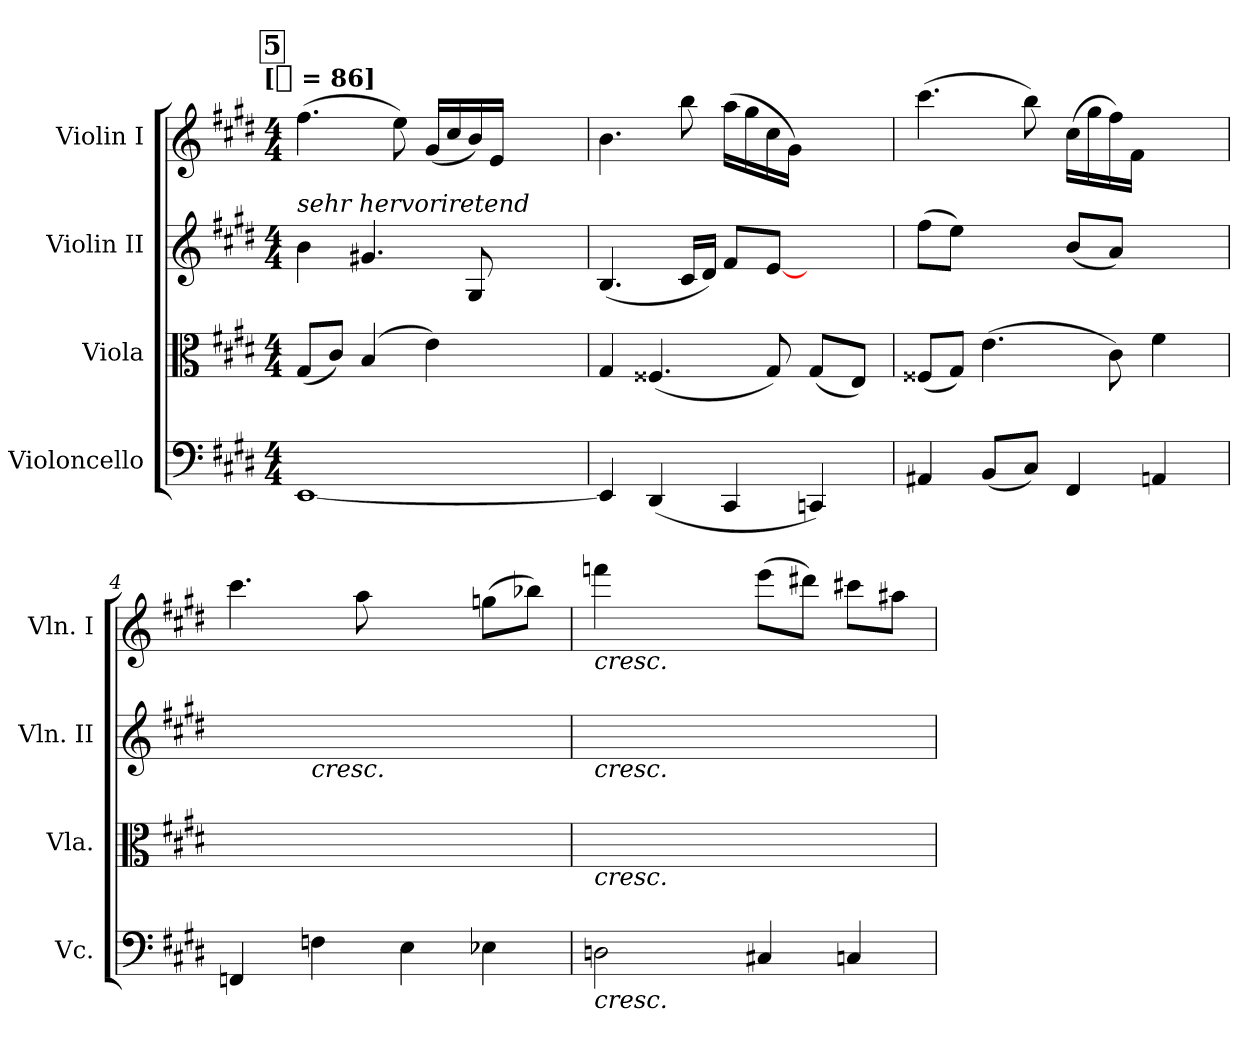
**kern	**kern	**kern	**kern
*part4	*part3	*part2	*part1
*staff4	*staff3	*staff2	*staff1
*I"Violoncello	*I"Viola	*I"Violin II	*I"Violin I
*I'Vc.	*I'Vla.	*I'Vln. II	*I'Vln. I
*clefF4	*clefC3	*clefG2	*clefG2
*k[f#c#g#d#]	*k[f#c#g#d#]	*k[f#c#g#d#]	*k[f#c#g#d#]
*E:	*E:	*E:	*E:
!!LO:TX:omd:t=[[quarter] = 86]
*M4/4	*M4/4	*M4/4	*M4/4
*MM86	*MM86	*MM86	*MM86
!!LO:REH:place=s1:t=5
=1	=1	=1	=1
!	!	!LO:TX:a:i:t=sehr hervoriretend	!
[1EE	(8G#L	4b	(4.ff#
.	8c#J)	.	.
.	(4B	4.g#X	.
.	.	.	8ee)
.	4e)	.	(16g#LL
.	.	.	16cc#
.	.	8G#	16b)
.	.	.	16eJJ
.	12ryy	12ryy	12ryy
.	12ryy	12ryy	12ryy
.	12ryy	12ryy	12ryy
=2	=2	=2	=2
4EE]	4G#	(4.B	4.b
(4DD#	(4.F##X	.	.
.	.	16c#LL	8bb
.	.	16d#JJ)	.
4CC#	.	8f#L	(16aaLL
.	.	.	16gg#
.	8G#)	[8eJ	16cc#
.	.	.	16g#JJ)
4CCn)	(8G#L	12ryy	12ryy
.	.	12ryy	12ryy
.	8EJ)	.	.
.	.	12ryy	12ryy
=3	=3	=3	=3
4AA#X	(8F##XL	(8ff#L	(4.ccc#
.	8G#J)	8eeJ)	.
(8BBL	(4.e	12ryy	.
.	.	12ryy	.
8C#J)	.	.	8bb)
.	.	12ryy	.
4FF#	.	(8bL	(16cc#LL
.	.	.	16gg#
.	8c#)	8aJ)	16ff#)
.	.	.	16f#JJ
4AAn	4f#	12ryy	12ryy
.	.	12ryy	12ryy
.	.	12ryy	12ryy
=4	=4	=4	=4
4FFn	12ryy	12ryy	4.ccc#
.	12ryy	12ryy	.
.	12ryy	12ryy	.
!	!	!LO:TX:b:i:t=cresc.	!
4Fn	12ryy	12ryy	.
.	12ryy	12ryy	.
.	.	.	8aa
.	12ryy	12ryy	.
4E	12ryy	12ryy	12ryy
.	12ryy	12ryy	12ryy
.	12ryy	12ryy	12ryy
4E-X	12ryy	12ryy	(8ggnL
.	12ryy	12ryy	.
.	.	.	8bb-XJ)
.	12ryy	12ryy	.
=5	=5	=5	=5
!	!	!	!LO:TX:b:i:t=cresc.
!	!	!LO:TX:b:i:t=cresc.	!
!	!LO:TX:b:i:t=cresc.	!	!
!LO:TX:b:i:t=cresc.	!	!	!
2Dn	12ryy	12ryy	4fffn
.	12ryy	12ryy	.
.	12ryy	12ryy	.
.	12ryy	12ryy	12ryy
.	12ryy	12ryy	12ryy
.	12ryy	12ryy	12ryy
4C#X	12ryy	12ryy	(8eeeL
.	12ryy	12ryy	.
.	.	.	8ddd#XJ)
.	12ryy	12ryy	.
4Cn	12ryy	12ryy	8ccc#XL
.	12ryy	12ryy	.
.	.	.	8aa#XJ
.	12ryy	12ryy	.
=	=	=	=
*-	*-	*-	*-
